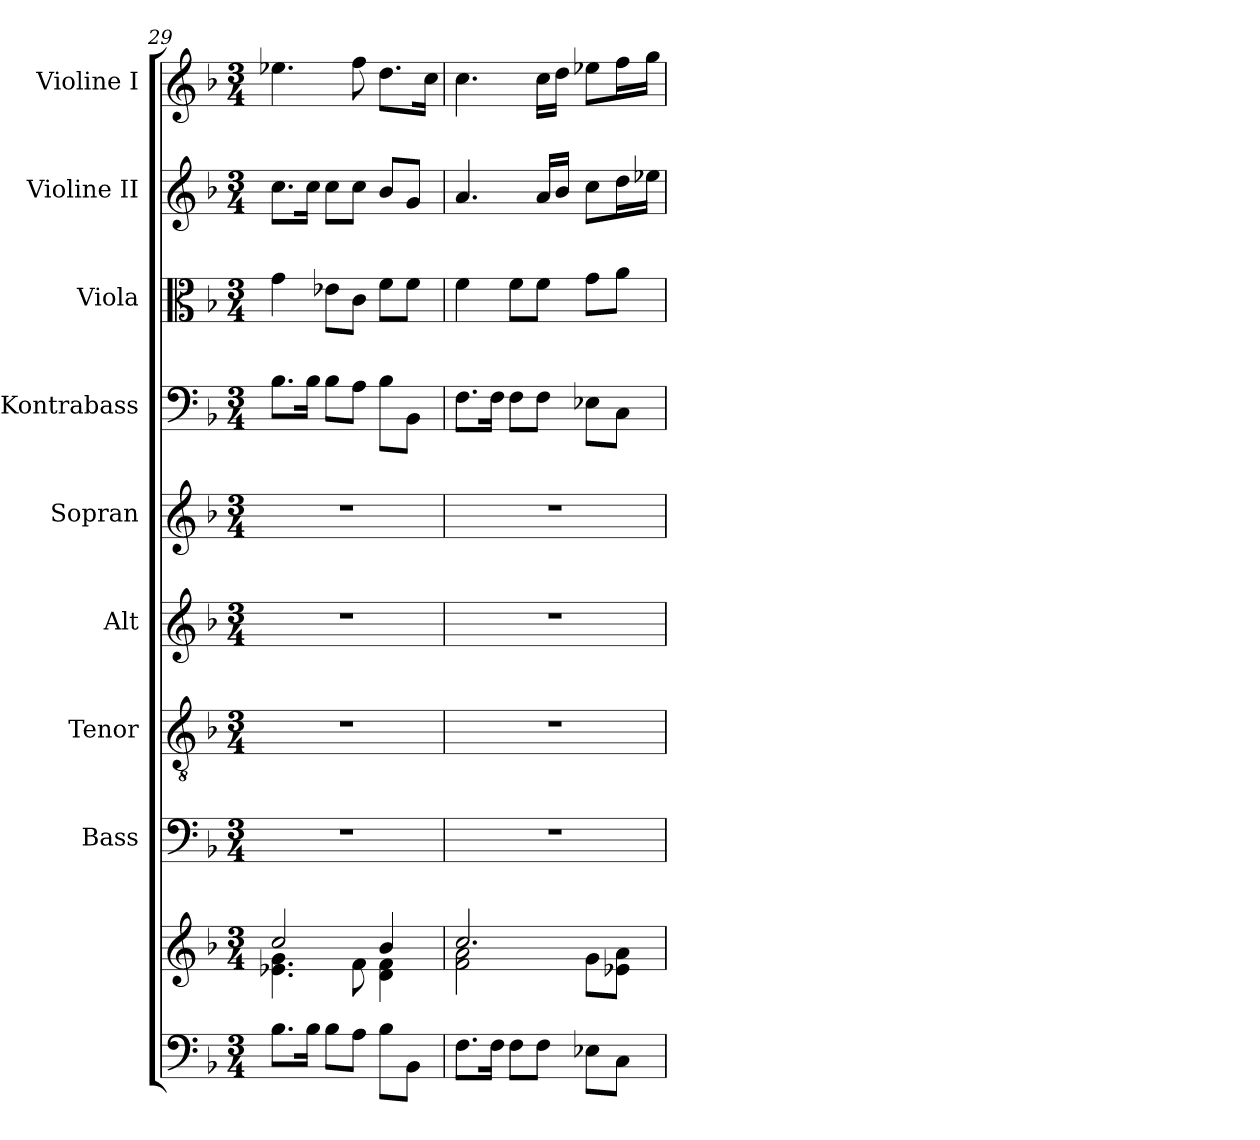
**kern	**kern	**kern	**kern	**kern	**kern	**kern	**kern	**kern	**kern
*part9	*part9	*part8	*part7	*part6	*part5	*part4	*part3	*part2	*part1
*staff10	*staff9	*staff8	*staff7	*staff6	*staff5	*staff4	*staff3	*staff2	*staff1
*	*	*I"Bass	*I"Tenor	*I"Alt	*I"Sopran	*I"Kontrabass	*I"Viola	*I"Violine II	*I"Violine I
*	*	*I'B.	*I'T.	*I'A.	*I'S.	*I'Kb.	*I'Vla.	*I'Vl. II	*I'Vl. I
*clefF4	*clefG2	*clefF4	*clefGv2	*clefG2	*clefG2	*clefF4	*clefC3	*clefG2	*clefG2
*	*	*	*	*	*	*ITrd7c12	*	*	*
*k[b-]	*k[b-]	*k[b-]	*k[b-]	*k[b-]	*k[b-]	*k[b-]	*k[b-]	*k[b-]	*k[b-]
*F:	*F:	*F:	*F:	*F:	*F:	*F:	*F:	*F:	*F:
*M3/4	*M3/4	*M3/4	*M3/4	*M3/4	*M3/4	*M3/4	*M3/4	*M3/4	*M3/4
=29	=29	=29	=29	=29	=29	=29	=29	=29	=29
*	*^	*	*	*	*	*	*	*	*
8.B-\L	2cc/	4.e-X\ 4.g\	2.r	2.r	2.r	2.r	8.BB-\L	4g\	8.cc\L	4.ee-X\
16B-\Jk	.	.	.	.	.	.	16BB-\Jk	.	16cc\Jk	.
8B-\L	.	.	.	.	.	.	8BB-\L	8e-X\L	8cc\L	.
8A\J	.	8f\	.	.	.	.	8AA\J	8c\J	8cc\J	8ff\
8B-\L	4b-/	4d\ 4f\	.	.	.	.	8BB-\L	8f\L	8b-/L	8.dd\L
8BB-\J	.	.	.	.	.	.	8BBB-\J	8f\J	8g/J	.
.	.	.	.	.	.	.	.	.	.	16cc\Jk
=30	=30	=30	=30	=30	=30	=30	=30	=30	=30	=30
8.F\L	2.cc/	2f\ 2a\	2.r	2.r	2.r	2.r	8.FF\L	4f\	4.a/	4.cc\
16F\Jk	.	.	.	.	.	.	16FF\Jk	.	.	.
8F\L	.	.	.	.	.	.	8FF\L	8f\L	.	.
8F\J	.	.	.	.	.	.	8FF\J	8f\J	16a/LL	16cc\LL
.	.	.	.	.	.	.	.	.	16b-/JJ	16dd\JJ
8E-X\L	.	8g\L	.	.	.	.	8EE-X\L	8g\L	8cc\L	8ee-X\L
8C\J	.	8e-X\ 8a\J	.	.	.	.	8CC\J	8a\J	16dd\L	16ff\L
.	.	.	.	.	.	.	.	.	16ee-X\JJ	16gg\JJ
*	*v	*v	*	*	*	*	*	*	*	*
=	=	=	=	=	=	=	=	=	=
*-	*-	*-	*-	*-	*-	*-	*-	*-	*-
